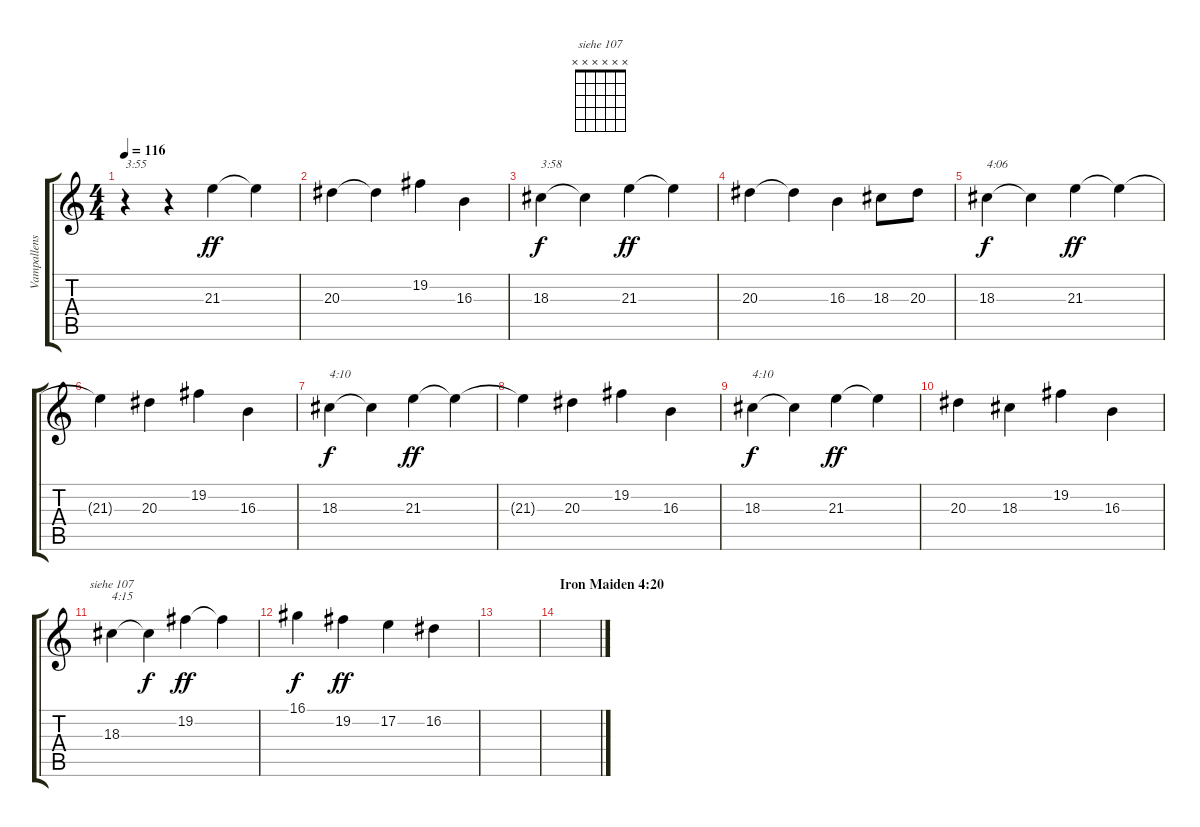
\track ("Vampallens Piano Double" "Vampallens") {instrument brightacousticpiano}
\staff {score tabs}
\tuning (E4 B3 G3 D3 A2 E2) {hide}
\chord ("siehe 107" x x x x x x)
\ts (4 4)
\tempo 116
\clef g2
\ks c
r.4{txt "3:55" dy ff} r.4 21.3.4 21.3{t}.4 |
20.3.4 20.3{t}.4 19.2.4 16.3.4 |
18.3.4{txt "3:58" dy f} 18.3{t}.4 21.3.4{dy ff} 21.3{t}.4 |
20.3.4 20.3{t}.4 16.3.4 18.3.8 20.3.8 |
18.3.4{txt "4:06" dy f} 18.3{t}.4 21.3.4{dy ff} 21.3{t}.4 |
21.3{t}.4 20.3.4 19.2.4 16.3.4 |
18.3.4{txt "4:10" dy f} 18.3{t}.4 21.3.4{dy ff} 21.3{t}.4 |
21.3{t}.4 20.3.4 19.2.4 16.3.4 |
18.3.4{txt "4:10" dy f} 18.3{t}.4 21.3.4{dy ff} 21.3{t}.4 |
20.3.4 18.3.4 19.2.4 16.3.4 |
18.3.4{ch "siehe 107" txt "4:15"} 18.3{t}.4{dy f} 19.2.4{dy ff} 19.2{t}.4 |
16.1.4{dy f} 19.2.4{dy ff} 17.2.4 16.2.4 |
|
\section ("" "Iron Maiden 4:20")
